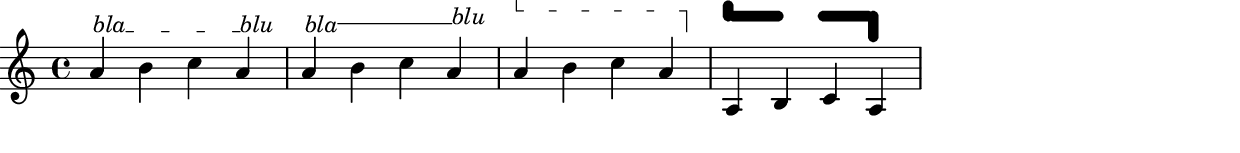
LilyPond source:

%% Generated by lilypond-book
%% Options: [exampleindent=10.16\mm,indent=0\mm,line-width=160\mm,paper-height=845.047\pt,paper-width=597.508\pt,papersize='(cons (* 597.508 pt) (* 845.047 pt))]
\include "lilypond-book-preamble.ly"


% ****************************************************************
% Start cut-&-pastable-section
% ****************************************************************

#(ly:set-option 'eps-box-padding 3.000000)



\paper {
  #(set-paper-size '(cons (* 597.508 pt) (* 845.047 pt)))
  indent = 0\mm
  line-width = 160\mm
  % offset the left padding, also add 1mm as lilypond creates cropped
  % images with a little space on the right
  line-width = #(- line-width (* mm  3.000000) (* mm 1))
}

\layout {
  
}




% ****************************************************************
% ly snippet:
% ****************************************************************
\sourcefilename "snippets/creating-text-spanners.ly"
\sourcefileline 0
%% DO NOT EDIT this file manually; it was automatically
%% generated from the LilyPond Snippet Repository
%% (http://lsr.di.unimi.it).
%%
%% Make any changes in the LSR itself, or in
%% `Documentation/snippets/new/`, then run
%% `scripts/auxiliar/makelsr.pl`.
%%
%% This file is in the public domain.

\version "2.24.0"

\header {
%% Translation of GIT committish: a8a85e19654e46d725563e6deba44083ef137a2c
  texidocja = "
@code{\\startTextSpan} と @code{\\stopTextSpan} コマンドは、@c
ペダル記号やオッターバのようにテキスト スパナを容易に作成できます。@c
@code{TextSpanner} オブジェクトのプロパティをオーバライドすることで、@c
出力を変更することができます。
"
  doctitleja = "テキスト スパナを作成する"

%% Translation of GIT committish: 41a008e75e2fe29536406cdf0d71c32a4606f2b8
  texidocfr = "
Les commandes @code{\\startTextSpan} et @code{\\stopTextSpan} permettent
d'ajouter une ligne de prolongation aux indications textuelles, à
l'instar des indications de pédale ou d'octaviation.  Jouer sur les
propriétés de l'objet @code{TextSpanner} permet d'en modifier le rendu.
"

  doctitlefr = "Création d'extensions de texte"

%% Translation of GIT committish: 8ffecf6be17c6ec2ff87cf31873121a8cce29b09
  texidoces = "
Las instrucciones @code{\\startTextSpan} y @code{\\stopTextSpan}
permiten la creación de elementos de extensión textuales tan
fácilmente como indicaciones de pedal u
octavaciones. Sobreescribimos ciertas propiedades del objeto
@code{TextSpanner} para modificar su salida.

"
  doctitlees = "Crear elementos de extensión textuales"

%% Translation of GIT committish: 8ffecf6be17c6ec2ff87cf31873121a8cce29b09
  texidocca = "
Les ordres @code{\\startTextSpan} i @code{\\stopTextSpan}
permeten la creació d'elements d'extensió textuals tan
fàcilment com indicacions de pedal o octavacions.  Sobreescrivim
certes propietats de l'object @code{TextSpanner} per modificar
la seva sortida.

"
  doctitleca = "Crear elements de extensió textuals"

  lsrtags = "expressive-marks, text, tweaks-and-overrides"

  texidoc = "
The @code{\\startTextSpan} and @code{\\stopTextSpan} commands allow the
creation of text spanners as easily as pedal indications or
octavations. Override some properties of the @code{TextSpanner} object
to modify its output.
"

  doctitle = "Creating text spanners"
} % begin verbatim


\paper { ragged-right = ##f }

\relative c'' {
  \override TextSpanner.bound-details.left.text = #"bla"
  \override TextSpanner.bound-details.right.text = #"blu"
  a4 \startTextSpan
  b4 c
  a4 \stopTextSpan

  \override TextSpanner.style = #'line
  \once \override TextSpanner.bound-details.left.stencil-align-dir-y = #CENTER
  a4 \startTextSpan
  b4 c
  a4 \stopTextSpan

  \override TextSpanner.style = #'dashed-line
  \override TextSpanner.bound-details.left.text =
    \markup { \draw-line #'(0 . 1) }
  \override TextSpanner.bound-details.right.text =
    \markup { \draw-line #'(0 . -2) }
  \once \override TextSpanner.bound-details.right.padding = #-2

  a4 \startTextSpan
  b4 c
  a4 \stopTextSpan

  \set Staff.middleCPosition = #-13
  \override TextSpanner.dash-period = #10
  \override TextSpanner.dash-fraction = #0.5
  \override TextSpanner.thickness = #10
  a4 \startTextSpan
  b4 c
  a4 \stopTextSpan
}



% ****************************************************************
% end ly snippet
% ****************************************************************
